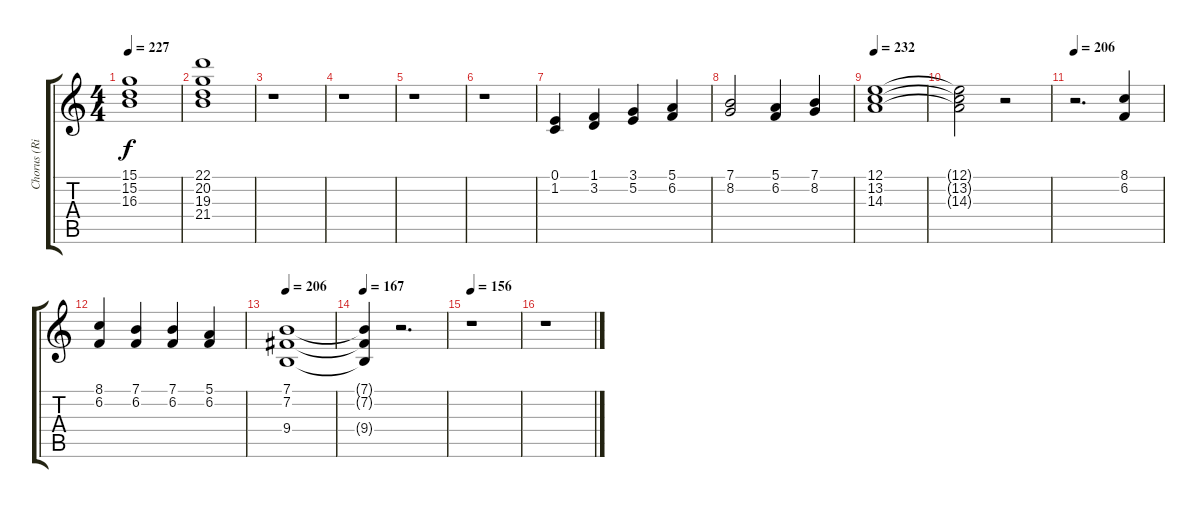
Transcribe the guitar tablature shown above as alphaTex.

\track ("Chorus (Right)" "Chorus (Ri") {instrument lead3calliope}
\staff {score tabs}
\tuning (E4 B3 G3 D3 A2 E2) {hide}
\ts (4 4)
\tempo 227
\clef g2
\ks c
(15.1 15.2 16.3).1{dy f} |
(22.1 20.2 19.3 21.4).1 |
r.1 |
r.1 |
r.1 |
r.1 |
(0.1 1.2).4{balance 16} (1.1 3.2).4 (3.1 5.2).4 (5.1 6.2).4 |
(7.1 8.2).2 (5.1 6.2).4 (7.1 8.2).4 |
\tempo 232
(12.1 13.2 14.3).1 |
(12.1{t} 13.2{t} 14.3{t}).2 r.2 |
\tempo 206
r.2{d} (8.1 6.2).4 |
(8.1 6.2).4 (7.1 6.2).4 (7.1 6.2).4 (5.1 6.2).4 |
\tempo 206
(7.1 7.2 9.4).1 |
\tempo 167
(7.1{t} 7.2{t} 9.4{t}).4 r.2{d} |
\tempo 156
r.1 |
r.1
